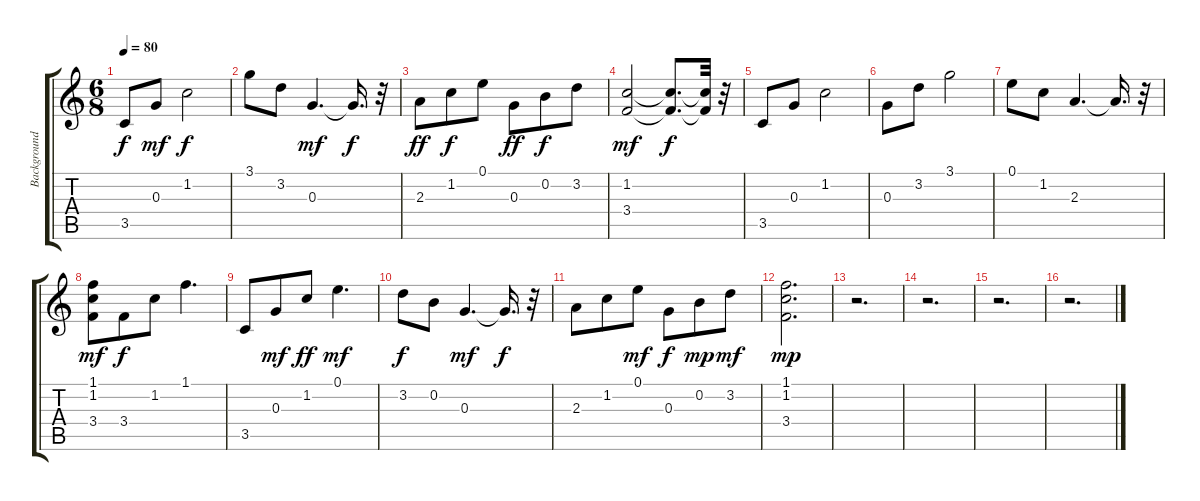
\track ("Background (distortion)" "Background") {instrument distortionguitar}
\staff {score tabs}
\tuning (E4 B3 G3 D3 A2 E2) {hide}
\ts (6 8)
\tempo 80
\clef g2
\ks c
3.5.8{dy f} 0.3.8{dy mf} 1.2.2{dy f} |
3.1.8 3.2.8 0.3.4{d dy mf} 0.3{t}.16{d dy f} r.32 |
2.3.8{dy ff} 1.2.8{dy f} 0.1.8 0.3.8{dy ff} 0.2.8{dy f} 3.2.8 |
(1.2 3.4).2{dy mf} (1.2{t} 3.4{t}).8{d dy f} (1.2{t} 3.4{t}).32 r.32 |
3.5.8 0.3.8 1.2.2 |
0.3.8 3.2.8 3.1.2 |
0.1.8 1.2.8 2.3.4{d} 2.3{t}.16{d} r.32 |
(1.1 1.2 3.4).8{dy mf} 3.4.8{dy f} 1.2.8 1.1.4{d} |
3.5.8 0.3.8{dy mf} 1.2.8{dy ff} 0.1.4{d dy mf} |
3.2.8{dy f} 0.2.8 0.3.4{d dy mf} 0.3{t}.16{d dy f} r.32 |
2.3.8 1.2.8 0.1.8{dy mf} 0.3.8{dy f} 0.2.8{dy mp} 3.2.8{dy mf} |
(1.1 1.2 3.4).2{d dy mp} |
r.2{d} |
r.2{d} |
r.2{d} |
r.2{d}
